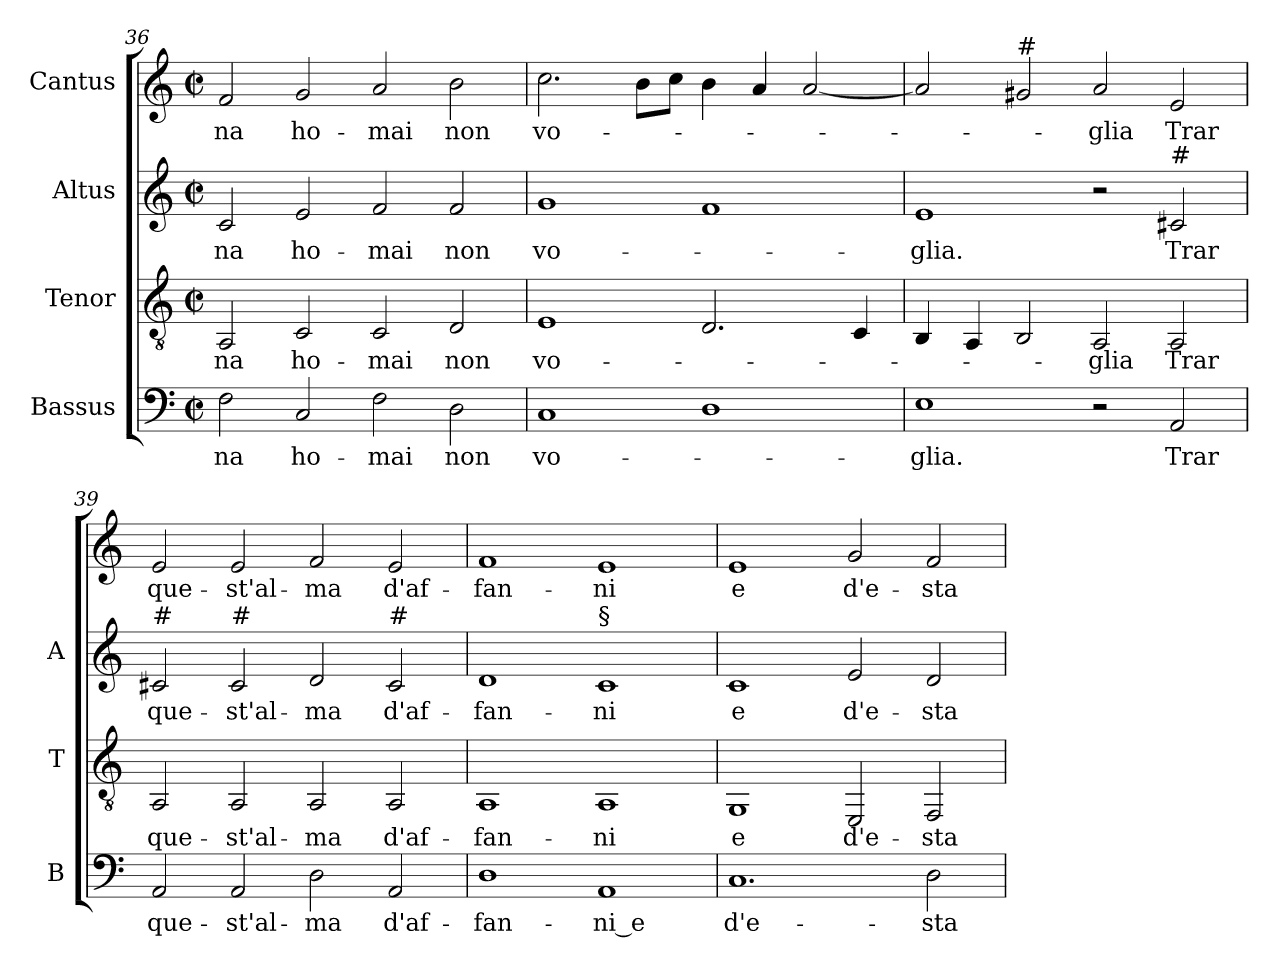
**kern	**text	**kern	**text	**kern	**text	**kern	**text
*part4	*part4	*part3	*part3	*part2	*part2	*part1	*part1
*staff4	*staff4	*staff3	*staff3	*staff2	*staff2	*staff1	*staff1
*I"Bassus	*	*I"Tenor	*	*I"Altus	*	*I"Cantus	*
*I'B	*	*I'T	*	*I'A	*	*	*
*clefF4	*	*clefGv2	*	*clefG2	*	*clefG2	*
*k[]	*	*k[]	*	*k[]	*	*k[]	*
*C:	*	*C:	*	*C:	*	*C:	*
*M2/2	*	*M2/2	*	*M2/2	*	*M2/2	*
*met(c|)	*	*met(c|)	*	*met(c|)	*	*met(c|)	*
=36	=36	=36	=36	=36	=36	=36	=36
!	!LO:LY:b:color=#000000	!	!	!	!	!	!
!	!	!	!LO:LY:b:color=#000000	!	!	!	!
!	!	!	!	!	!LO:LY:b:color=#000000	!	!
!	!	!	!	!	!	!	!LO:LY:b:color=#000000
2Fi\	-na	2AAi/	-na	2ci/	-na	2fi/	-na
!	!LO:LY:b:color=#000000	!	!	!	!	!	!
!	!	!	!LO:LY:b:color=#000000	!	!	!	!
!	!	!	!	!	!LO:LY:b:color=#000000	!	!
!	!	!	!	!	!	!	!LO:LY:b:color=#000000
2Ci/	ho-	2Ci/	ho-	2ei/	ho-	2gi/	ho-
!	!LO:LY:b:color=#000000	!	!	!	!	!	!
!	!	!	!LO:LY:b:color=#000000	!	!	!	!
!	!	!	!	!	!LO:LY:b:color=#000000	!	!
!	!	!	!	!	!	!	!LO:LY:b:color=#000000
2Fi\	-mai	2Ci/	-mai	2fi/	-mai	2ai/	-mai
!	!LO:LY:b:color=#000000	!	!	!	!	!	!
!	!	!	!LO:LY:b:color=#000000	!	!	!	!
!	!	!	!	!	!LO:LY:b:color=#000000	!	!
!	!	!	!	!	!	!	!LO:LY:b:color=#000000
2Di\	non	2Di/	non	2fi/	non	2bi\	non
=37	=37	=37	=37	=37	=37	=37	=37
!	!LO:LY:b:color=#000000	!	!	!	!	!	!
!	!	!	!LO:LY:b:color=#000000	!	!	!	!
!	!	!	!	!	!LO:LY:b:color=#000000	!	!
!	!	!	!	!	!	!	!LO:LY:b:color=#000000
1Ci	vo-	1Ei	vo-	1gi	vo-	2.cci\	vo-
.	.	.	.	.	.	8bi\L	.
.	.	.	.	.	.	8cci\J	.
1Di	.	2.Di/	.	1fi	.	4bi\	.
.	.	.	.	.	.	4ai/	.
.	.	.	.	.	.	[<2ai/	.
.	.	4Ci/	.	.	.	.	.
=38	=38	=38	=38	=38	=38	=38	=38
!	!LO:LY:b:color=#000000	!	!	!	!	!	!
!	!	!	!	!	!LO:LY:b:color=#000000	!	!
1Ei	-glia.	4BBi/	.	1ei	-glia.	2ai/]	.
.	.	4AAi/	.	.	.	.	.
!	!	!	!	!	!	!LO:TX:a:t=#	!
.	.	2BBi/	.	.	.	2g#i/	.
!	!	!	!LO:LY:b:color=#000000	!	!	!	!
!	!	!	!	!	!	!	!LO:LY:b:color=#000000
2r	.	2AAi/	-glia	2r	.	2ai/	-glia
!	!LO:LY:b:color=#000000	!	!	!	!	!	!
!	!	!	!LO:LY:b:color=#000000	!	!	!	!
!	!	!	!	!	!LO:LY:b:color=#000000	!	!
!	!	!	!	!LO:TX:a:t=#	!	!	!
!	!	!	!	!	!	!	!LO:LY:b:color=#000000
2AAi/	Trar	2AAi/	Trar	2c#i/	Trar	2ei/	Trar
=39	=39	=39	=39	=39	=39	=39	=39
!	!LO:LY:b:color=#000000	!	!	!	!	!	!
!	!	!	!LO:LY:b:color=#000000	!	!	!	!
!	!	!	!	!	!LO:LY:b:color=#000000	!	!
!	!	!	!	!LO:TX:a:t=#	!	!	!
!	!	!	!	!	!	!	!LO:LY:b:color=#000000
2AAi/	que-	2AAi/	que-	2c#i/	que-	2ei/	que-
!	!LO:LY:b:color=#000000	!	!	!	!	!	!
!	!	!	!LO:LY:b:color=#000000	!	!	!	!
!	!	!	!	!	!LO:LY:b:color=#000000	!	!
!	!	!	!	!LO:TX:a:t=#	!	!	!
!	!	!	!	!	!	!	!LO:LY:b:color=#000000
2AAi/	-st'al-	2AAi/	-st'al-	2c#i/	-st'al-	2ei/	-st'al-
!	!LO:LY:b:color=#000000	!	!	!	!	!	!
!	!	!	!LO:LY:b:color=#000000	!	!	!	!
!	!	!	!	!	!LO:LY:b:color=#000000	!	!
!	!	!	!	!	!	!	!LO:LY:b:color=#000000
2Di\	-ma	2AAi/	-ma	2di/	-ma	2fi/	-ma
!	!LO:LY:b:color=#000000	!	!	!	!	!	!
!	!	!	!LO:LY:b:color=#000000	!	!	!	!
!	!	!	!	!	!LO:LY:b:color=#000000	!	!
!	!	!	!	!LO:TX:a:t=#	!	!	!
!	!	!	!	!	!	!	!LO:LY:b:color=#000000
2AAi/	d'af-	2AAi/	d'af-	2c#i/	d'af-	2ei/	d'af-
=40	=40	=40	=40	=40	=40	=40	=40
!	!LO:LY:b:color=#000000	!	!	!	!	!	!
!	!	!	!LO:LY:b:color=#000000	!	!	!	!
!	!	!	!	!	!LO:LY:b:color=#000000	!	!
!	!	!	!	!	!	!	!LO:LY:b:color=#000000
1Di	-fan-	1AAi	-fan-	1di	-fan-	1fi	-fan-
!	!LO:LY:b:color=#000000	!	!	!	!	!	!
!	!	!	!LO:LY:b:color=#000000	!	!	!	!
!	!	!	!	!	!LO:LY:b:color=#000000	!	!
!	!	!	!	!LO:TX:a:t=§	!	!	!
!	!	!	!	!	!	!	!LO:LY:b:color=#000000
1AAi	-ni_e	1AAi	-ni	1ci	-ni	1ei	-ni
!!LO:PB:g=z
=41	=41	=41	=41	=41	=41	=41	=41
!	!LO:LY:b:color=#000000	!	!	!	!	!	!
!	!	!	!LO:LY:b:color=#000000	!	!	!	!
!	!	!	!	!	!LO:LY:b:color=#000000	!	!
!	!	!	!	!	!	!	!LO:LY:b:color=#000000
1.Ci	d'e-	1GGi	e	1ci	e	1ei	e
!	!	!	!LO:LY:b:color=#000000	!	!	!	!
!	!	!	!	!	!LO:LY:b:color=#000000	!	!
!	!	!	!	!	!	!	!LO:LY:b:color=#000000
.	.	2EEi/	d'e-	2ei/	d'e-	2gi/	d'e-
!	!LO:LY:b:color=#000000	!	!	!	!	!	!
!	!	!	!LO:LY:b:color=#000000	!	!	!	!
!	!	!	!	!	!LO:LY:b:color=#000000	!	!
!	!	!	!	!	!	!	!LO:LY:b:color=#000000
2Di\	-sta	2FFi/	-sta	2di/	-sta	2fi/	-sta
=	=	=	=	=	=	=	=
*-	*-	*-	*-	*-	*-	*-	*-
